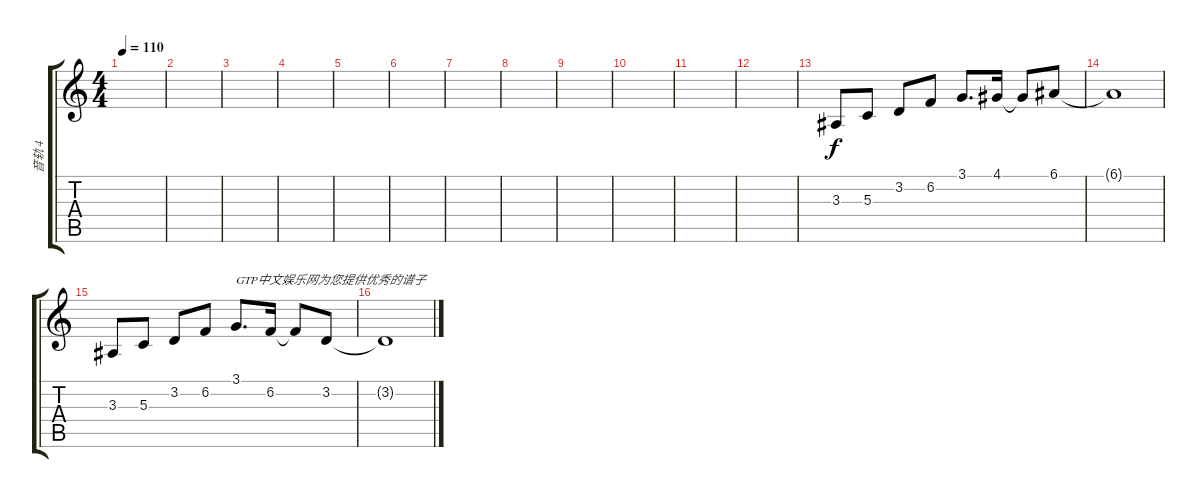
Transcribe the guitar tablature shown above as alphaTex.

\track ("音轨 4" "音轨 4") {instrument electricgrandpiano}
\staff {score tabs}
\tuning (E4 B3 G3 D3 A2 E2) {hide}
\ts (4 4)
\tempo 110
\clef g2
\ks c
|
|
|
|
|
|
|
|
|
|
|
|
3.3.8 5.3.8 3.2.8 6.2.8 3.1.8{d} 4.1.16 4.1{t}.8 6.1.8 |
6.1{t}.1 |
3.3.8 5.3.8 3.2.8 6.2.8 3.1.8{d txt "GTP中文娱乐网为您提供优秀的谱子"} 6.2.16 6.2{t}.8 3.2.8 |
3.2{t}.1
